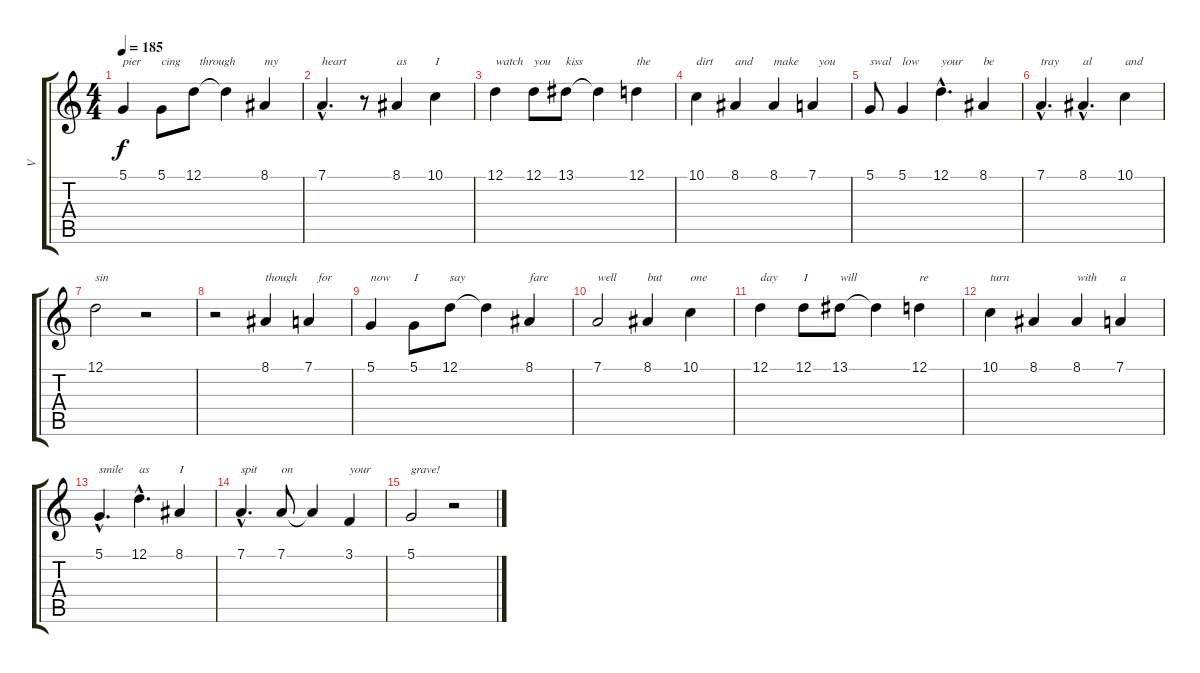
\track ("V" "V") {instrument choiraahs}
\staff {score tabs}
\tuning (D4 A3 F3 C3 G2 D2) {hide}
\ts (4 4)
\tempo 185
\clef g2
\ks c
5.1.4{txt "pier" dy f} 5.1.8{txt "cing"} 12.1.8{txt "  through"} 12.1{t}.4 8.1.4{txt "my"} |
7.1{hac}.4{d txt "heart"} r.8 8.1.4{txt "as"} 10.1.4{txt "I"} |
12.1.4{txt "watch"} 12.1.8{txt "you"} 13.1.8{txt "kiss"} 13.1{t}.4 12.1.4{txt "the"} |
10.1.4{txt "dirt"} 8.1.4{txt "and"} 8.1.4{txt "make"} 7.1.4{txt "  you"} |
5.1.8{txt "swal"} 5.1.4{txt "low"} 12.1{hac}.4{d txt "your"} 8.1.4{txt "be"} |
7.1{hac}.4{d txt "tray"} 8.1{hac}.4{d txt "al"} 10.1.4{txt "and"} |
12.1.2{txt "sin"} r.2 |
r.2 8.1.4{txt "though"} 7.1.4{txt "   for"} |
5.1.4{txt "now"} 5.1.8{txt "I"} 12.1.8{txt "say"} 12.1{t}.4 8.1.4{txt "fare"} |
7.1.2{txt "well"} 8.1.4{txt "but"} 10.1.4{txt "one"} |
12.1.4{txt "day"} 12.1.8{txt "I"} 13.1.8{txt "will"} 13.1{t}.4 12.1.4{txt "re"} |
10.1.4{txt "turn"} 8.1.4 8.1.4{txt "with"} 7.1.4{txt "a"} |
5.1{hac}.4{d txt "smile"} 12.1{hac}.4{d txt "as"} 8.1.4{txt "I"} |
7.1{hac}.4{d txt "spit"} 7.1.8{txt "on"} 7.1{t}.4 3.1.4{txt "your"} |
5.1.2{txt "grave!"} r.2
